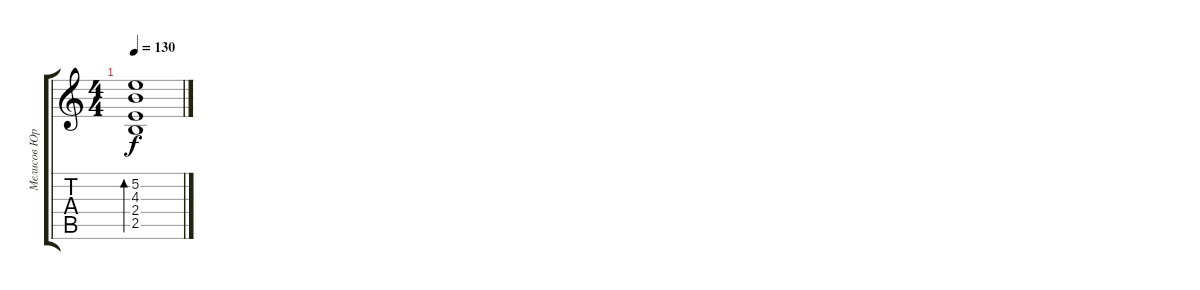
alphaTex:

\track ("Мелисов Юрий" "Мелисов Юр") {instrument electricguitarclean}
\staff {score tabs}
\tuning (E4 B3 G3 D3 A2 E2) {hide}
\ts (4 4)
\tempo 130
\clef g2
\ks c
(5.2 4.3 2.4 2.5).1{bd 240 dy f}
